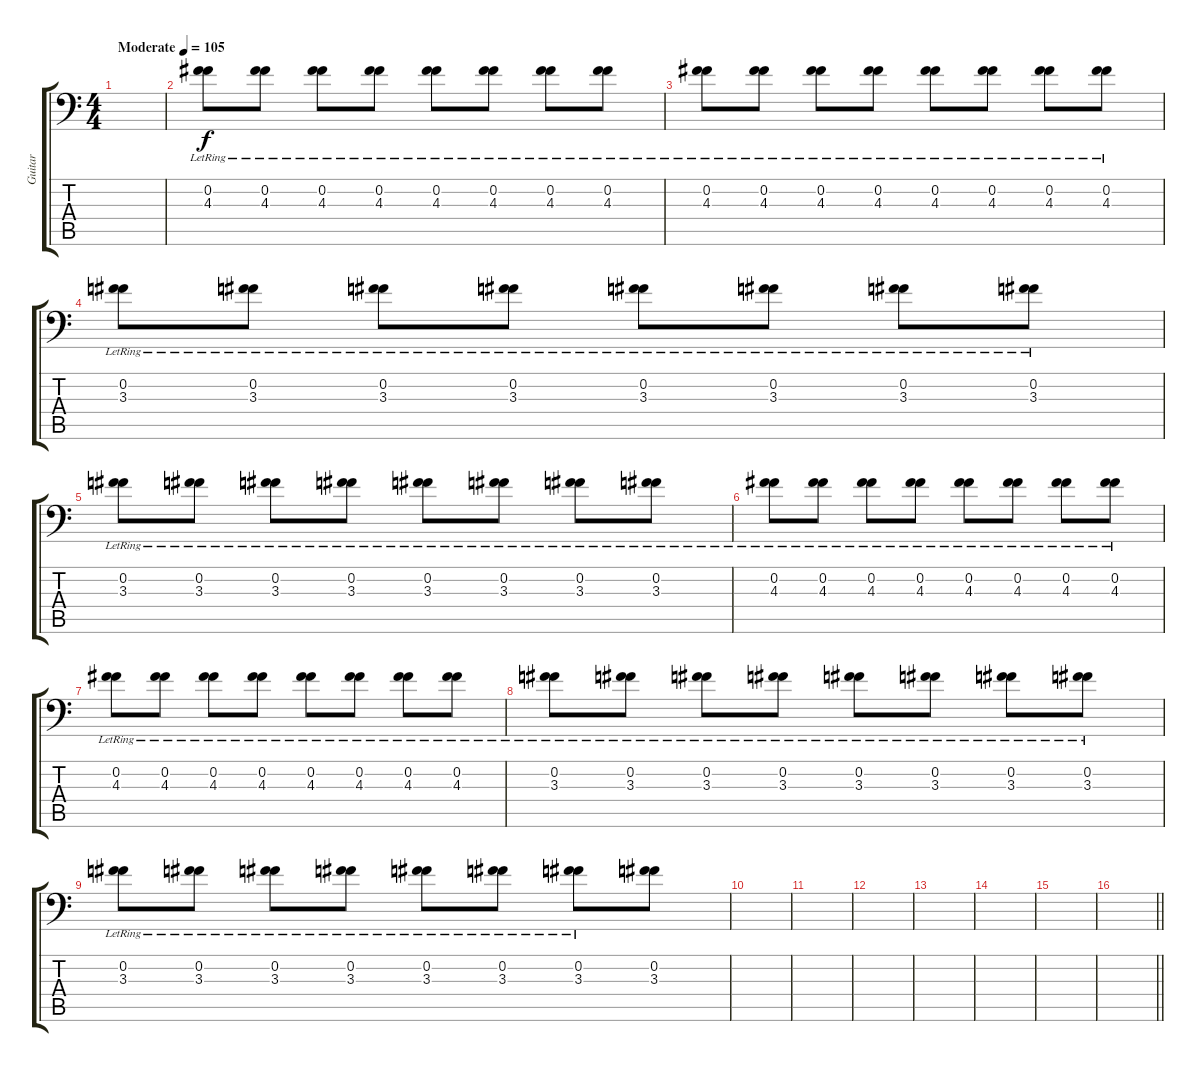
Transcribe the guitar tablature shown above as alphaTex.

\track ("Guitar" "Guitar") {instrument distortionguitar}
\staff {score tabs}
\tuning (B3 Gb3 D3 A2 E2 A1) {hide}
\ts (4 4)
\tempo (105 "Moderate")
\clef f4
\ks c
|
(0.2{lr} 4.3{lr}).8 (0.2{lr} 4.3{lr}).8 (0.2{lr} 4.3{lr}).8 (0.2{lr} 4.3{lr}).8 (0.2{lr} 4.3{lr}).8 (0.2{lr} 4.3{lr}).8 (0.2{lr} 4.3{lr}).8 (0.2{lr} 4.3{lr}).8 |
(0.2{lr} 4.3{lr}).8 (0.2{lr} 4.3{lr}).8 (0.2{lr} 4.3{lr}).8 (0.2{lr} 4.3{lr}).8 (0.2{lr} 4.3{lr}).8 (0.2{lr} 4.3{lr}).8 (0.2{lr} 4.3{lr}).8 (0.2{lr} 4.3{lr}).8 |
(0.2{lr} 3.3{lr}).8 (0.2{lr} 3.3{lr}).8 (0.2{lr} 3.3{lr}).8 (0.2{lr} 3.3{lr}).8 (0.2{lr} 3.3{lr}).8 (0.2{lr} 3.3{lr}).8 (0.2{lr} 3.3{lr}).8 (0.2{lr} 3.3{lr}).8 |
(0.2{lr} 3.3{lr}).8 (0.2{lr} 3.3{lr}).8 (0.2{lr} 3.3{lr}).8 (0.2{lr} 3.3{lr}).8 (0.2{lr} 3.3{lr}).8 (0.2{lr} 3.3{lr}).8 (0.2{lr} 3.3{lr}).8 (0.2{lr} 3.3{lr}).8 |
(0.2{lr} 4.3{lr}).8 (0.2{lr} 4.3{lr}).8 (0.2{lr} 4.3{lr}).8 (0.2{lr} 4.3{lr}).8 (0.2{lr} 4.3{lr}).8 (0.2{lr} 4.3{lr}).8 (0.2{lr} 4.3{lr}).8 (0.2{lr} 4.3{lr}).8 |
(0.2{lr} 4.3{lr}).8 (0.2{lr} 4.3{lr}).8 (0.2{lr} 4.3{lr}).8 (0.2{lr} 4.3{lr}).8 (0.2{lr} 4.3{lr}).8 (0.2{lr} 4.3{lr}).8 (0.2{lr} 4.3{lr}).8 (0.2{lr} 4.3{lr}).8 |
(0.2{lr} 3.3{lr}).8 (0.2{lr} 3.3{lr}).8 (0.2{lr} 3.3{lr}).8 (0.2{lr} 3.3{lr}).8 (0.2{lr} 3.3{lr}).8 (0.2{lr} 3.3{lr}).8 (0.2{lr} 3.3{lr}).8 (0.2{lr} 3.3{lr}).8 |
(0.2{lr} 3.3{lr}).8 (0.2{lr} 3.3{lr}).8 (0.2{lr} 3.3{lr}).8 (0.2{lr} 3.3{lr}).8 (0.2{lr} 3.3{lr}).8 (0.2{lr} 3.3{lr}).8 (0.2{lr} 3.3{lr}).8 (0.2 3.3).8 |
|
|
|
|
|
|
\barLineRight lightlight
